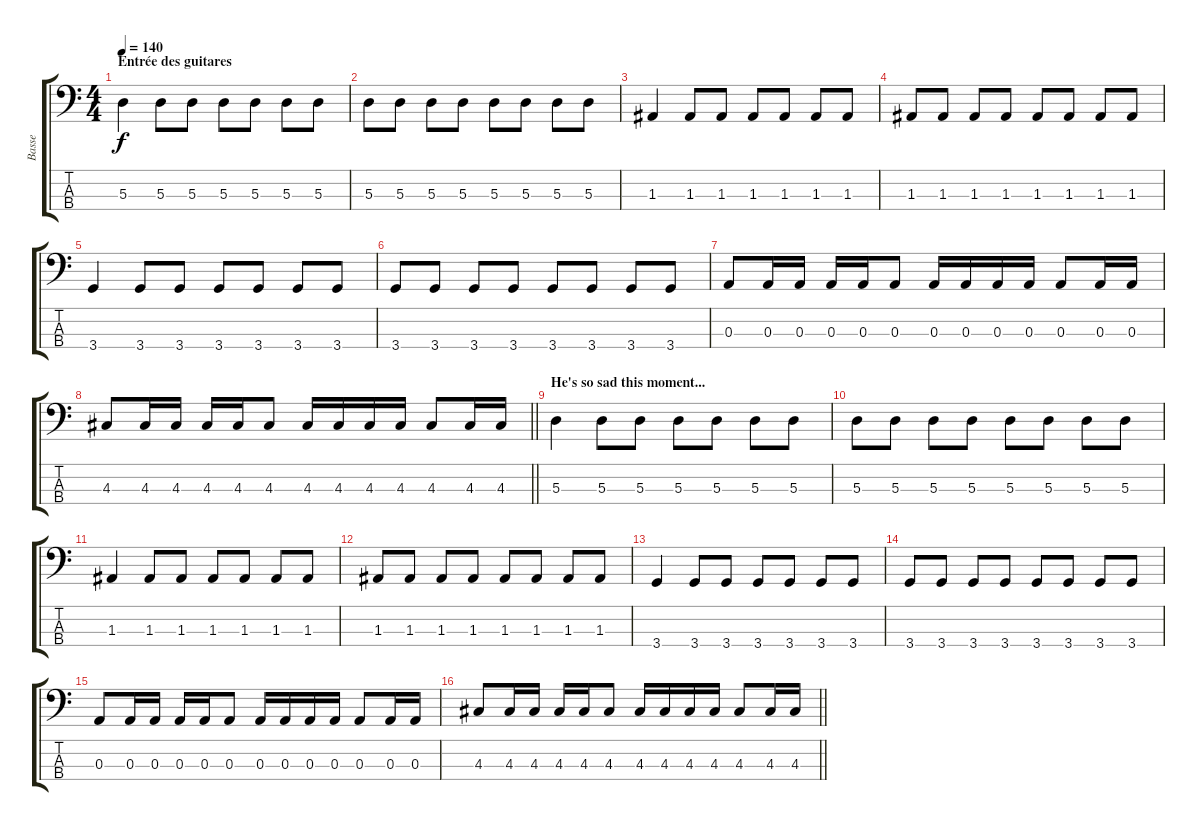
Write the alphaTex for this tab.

\track ("Basse" "Basse") {instrument slapbass2}
\staff {score tabs}
\tuning (G2 D2 A1 E1) {hide}
\ts (4 4)
\section ("" "Entrée des guitares")
\tempo 140
\clef f4
\ks c
5.3.4{dy f} 5.3.8 5.3.8 5.3.8 5.3.8 5.3.8 5.3.8 |
5.3.8 5.3.8 5.3.8 5.3.8 5.3.8 5.3.8 5.3.8 5.3.8 |
1.3.4 1.3.8 1.3.8 1.3.8 1.3.8 1.3.8 1.3.8 |
1.3.8 1.3.8 1.3.8 1.3.8 1.3.8 1.3.8 1.3.8 1.3.8 |
3.4.4 3.4.8 3.4.8 3.4.8 3.4.8 3.4.8 3.4.8 |
3.4.8 3.4.8 3.4.8 3.4.8 3.4.8 3.4.8 3.4.8 3.4.8 |
0.3.8 0.3.16 0.3.16 0.3.16 0.3.16 0.3.8 0.3.16 0.3.16 0.3.16 0.3.16 0.3.8 0.3.16 0.3.16 |
\barLineRight lightlight
4.3.8 4.3.16 4.3.16 4.3.16 4.3.16 4.3.8 4.3.16 4.3.16 4.3.16 4.3.16 4.3.8 4.3.16 4.3.16 |
\section ("" "He's so sad this moment...")
5.3.4 5.3.8 5.3.8 5.3.8 5.3.8 5.3.8 5.3.8 |
5.3.8 5.3.8 5.3.8 5.3.8 5.3.8 5.3.8 5.3.8 5.3.8 |
1.3.4 1.3.8 1.3.8 1.3.8 1.3.8 1.3.8 1.3.8 |
1.3.8 1.3.8 1.3.8 1.3.8 1.3.8 1.3.8 1.3.8 1.3.8 |
3.4.4 3.4.8 3.4.8 3.4.8 3.4.8 3.4.8 3.4.8 |
3.4.8 3.4.8 3.4.8 3.4.8 3.4.8 3.4.8 3.4.8 3.4.8 |
0.3.8 0.3.16 0.3.16 0.3.16 0.3.16 0.3.8 0.3.16 0.3.16 0.3.16 0.3.16 0.3.8 0.3.16 0.3.16 |
\barLineRight lightlight
4.3.8 4.3.16 4.3.16 4.3.16 4.3.16 4.3.8 4.3.16 4.3.16 4.3.16 4.3.16 4.3.8 4.3.16 4.3.16
